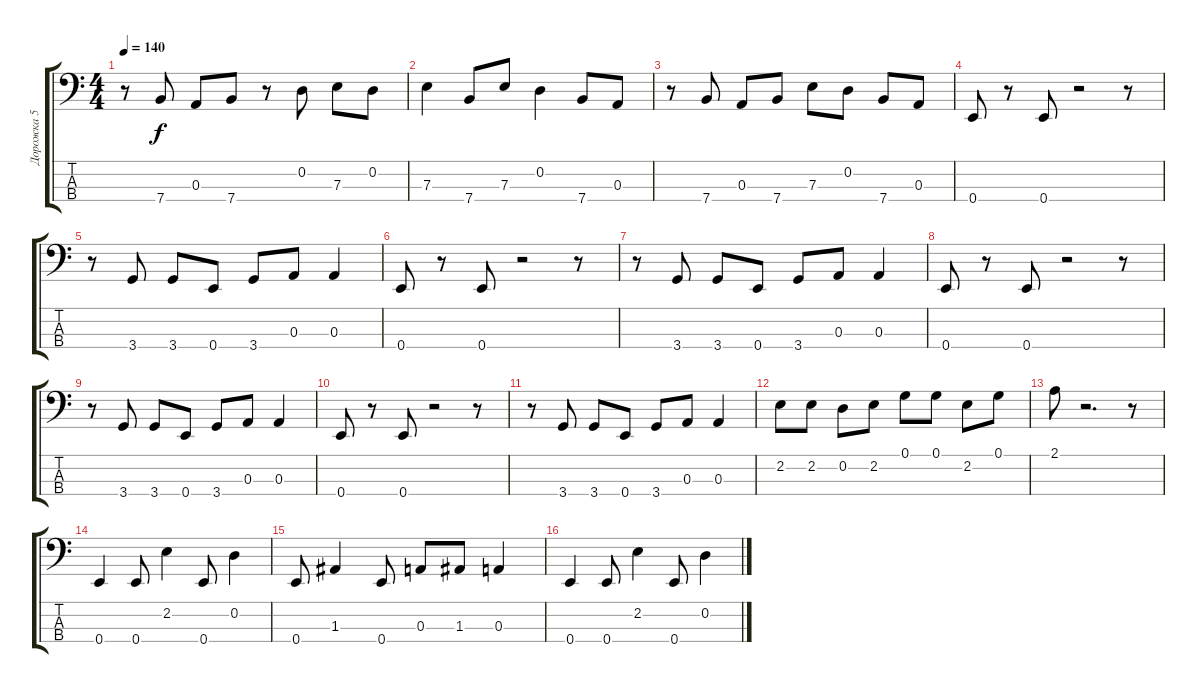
\track ("Дорожка 5" "Дорожка 5") {instrument electricbasspick}
\staff {score tabs}
\tuning (G2 D2 A1 E1) {hide}
\ts (4 4)
\tempo 140
\clef f4
\ks c
r.8{dy f} 7.4.8 0.3.8 7.4.8 r.8 0.2.8 7.3.8 0.2.8 |
7.3.4 7.4.8 7.3.8 0.2.4 7.4.8 0.3.8 |
r.8 7.4.8 0.3.8 7.4.8 7.3.8 0.2.8 7.4.8 0.3.8 |
0.4.8 r.8 0.4.8 r.2 r.8 |
r.8 3.4.8 3.4.8 0.4.8 3.4.8 0.3.8 0.3.4 |
0.4.8 r.8 0.4.8 r.2 r.8 |
r.8 3.4.8 3.4.8 0.4.8 3.4.8 0.3.8 0.3.4 |
0.4.8 r.8 0.4.8 r.2 r.8 |
r.8 3.4.8 3.4.8 0.4.8 3.4.8 0.3.8 0.3.4 |
0.4.8 r.8 0.4.8 r.2 r.8 |
r.8 3.4.8 3.4.8 0.4.8 3.4.8 0.3.8 0.3.4 |
2.2.8 2.2.8 0.2.8 2.2.8 0.1.8 0.1.8 2.2.8 0.1.8 |
2.1.8 r.2{d} r.8 |
0.4.4 0.4.8 2.2.4 0.4.8 0.2.4 |
0.4.8 1.3.4 0.4.8 0.3.8 1.3.8 0.3.4 |
0.4.4 0.4.8 2.2.4 0.4.8 0.2.4
